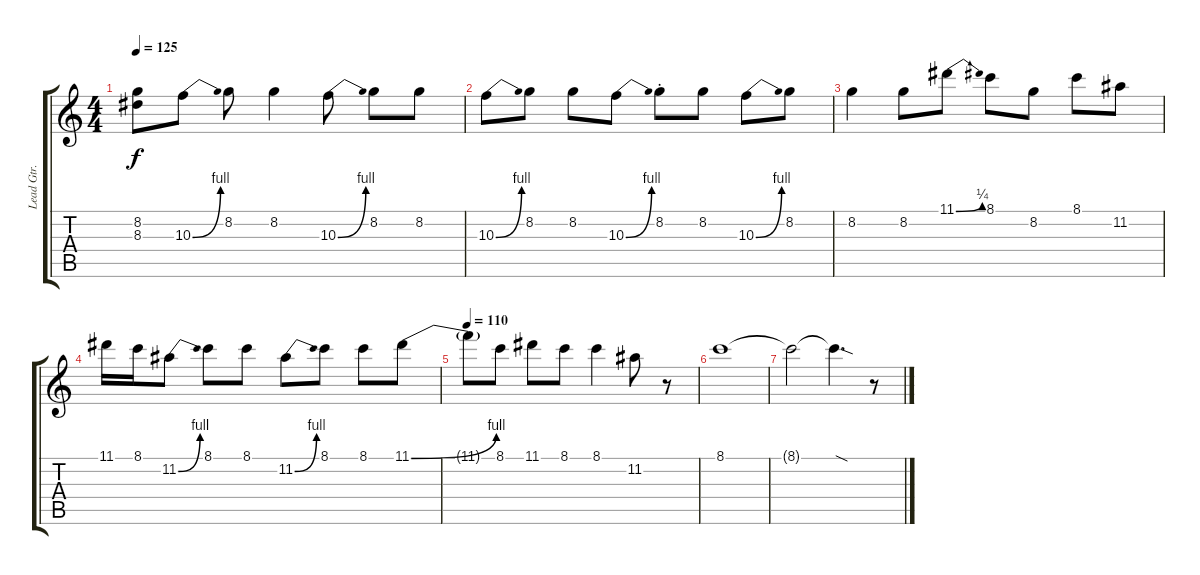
\track ("Lead Gtr." "Lead Gtr.") {instrument overdrivenguitar}
\staff {score tabs}
\tuning (E4 B3 G3 D3 A2 E2) {hide}
\ts (4 4)
\tempo 125
\clef g2
\ks c
(8.2{t} 8.3{t}).8{dy f} 10.3{be (bend 0 0 60 4)}.8 8.2.8 8.2.4 10.3{be (bend 0 0 60 4)}.8 8.2.8 8.2.8 |
10.3{be (bend 0 0 60 4)}.8 8.2.8 8.2.8 10.3{be (bend 0 0 60 4)}.8 8.2{st}.8 8.2.8 10.3{be (bend 0 0 60 4)}.8 8.2.8 |
8.2.4 8.2.8 11.1{be (bend 0 0 60 1)}.8 8.1.8 8.2.8 8.1.8 11.2.8 |
11.1.16 8.1.16 11.2{be (bend 0 0 60 4)}.8 8.1.8 8.1.8 11.2{be (bend 0 0 60 4)}.8 8.1.8 8.1.8 11.1{be (bend 0 0 60 4)}.8 |
\tempo 110
11.1{t}.8 8.1.8 11.1.8 8.1.8 8.1.4 11.2.8 r.8 |
8.1.1 |
8.1{t}.2 8.1{sod t}.4{d} r.8
